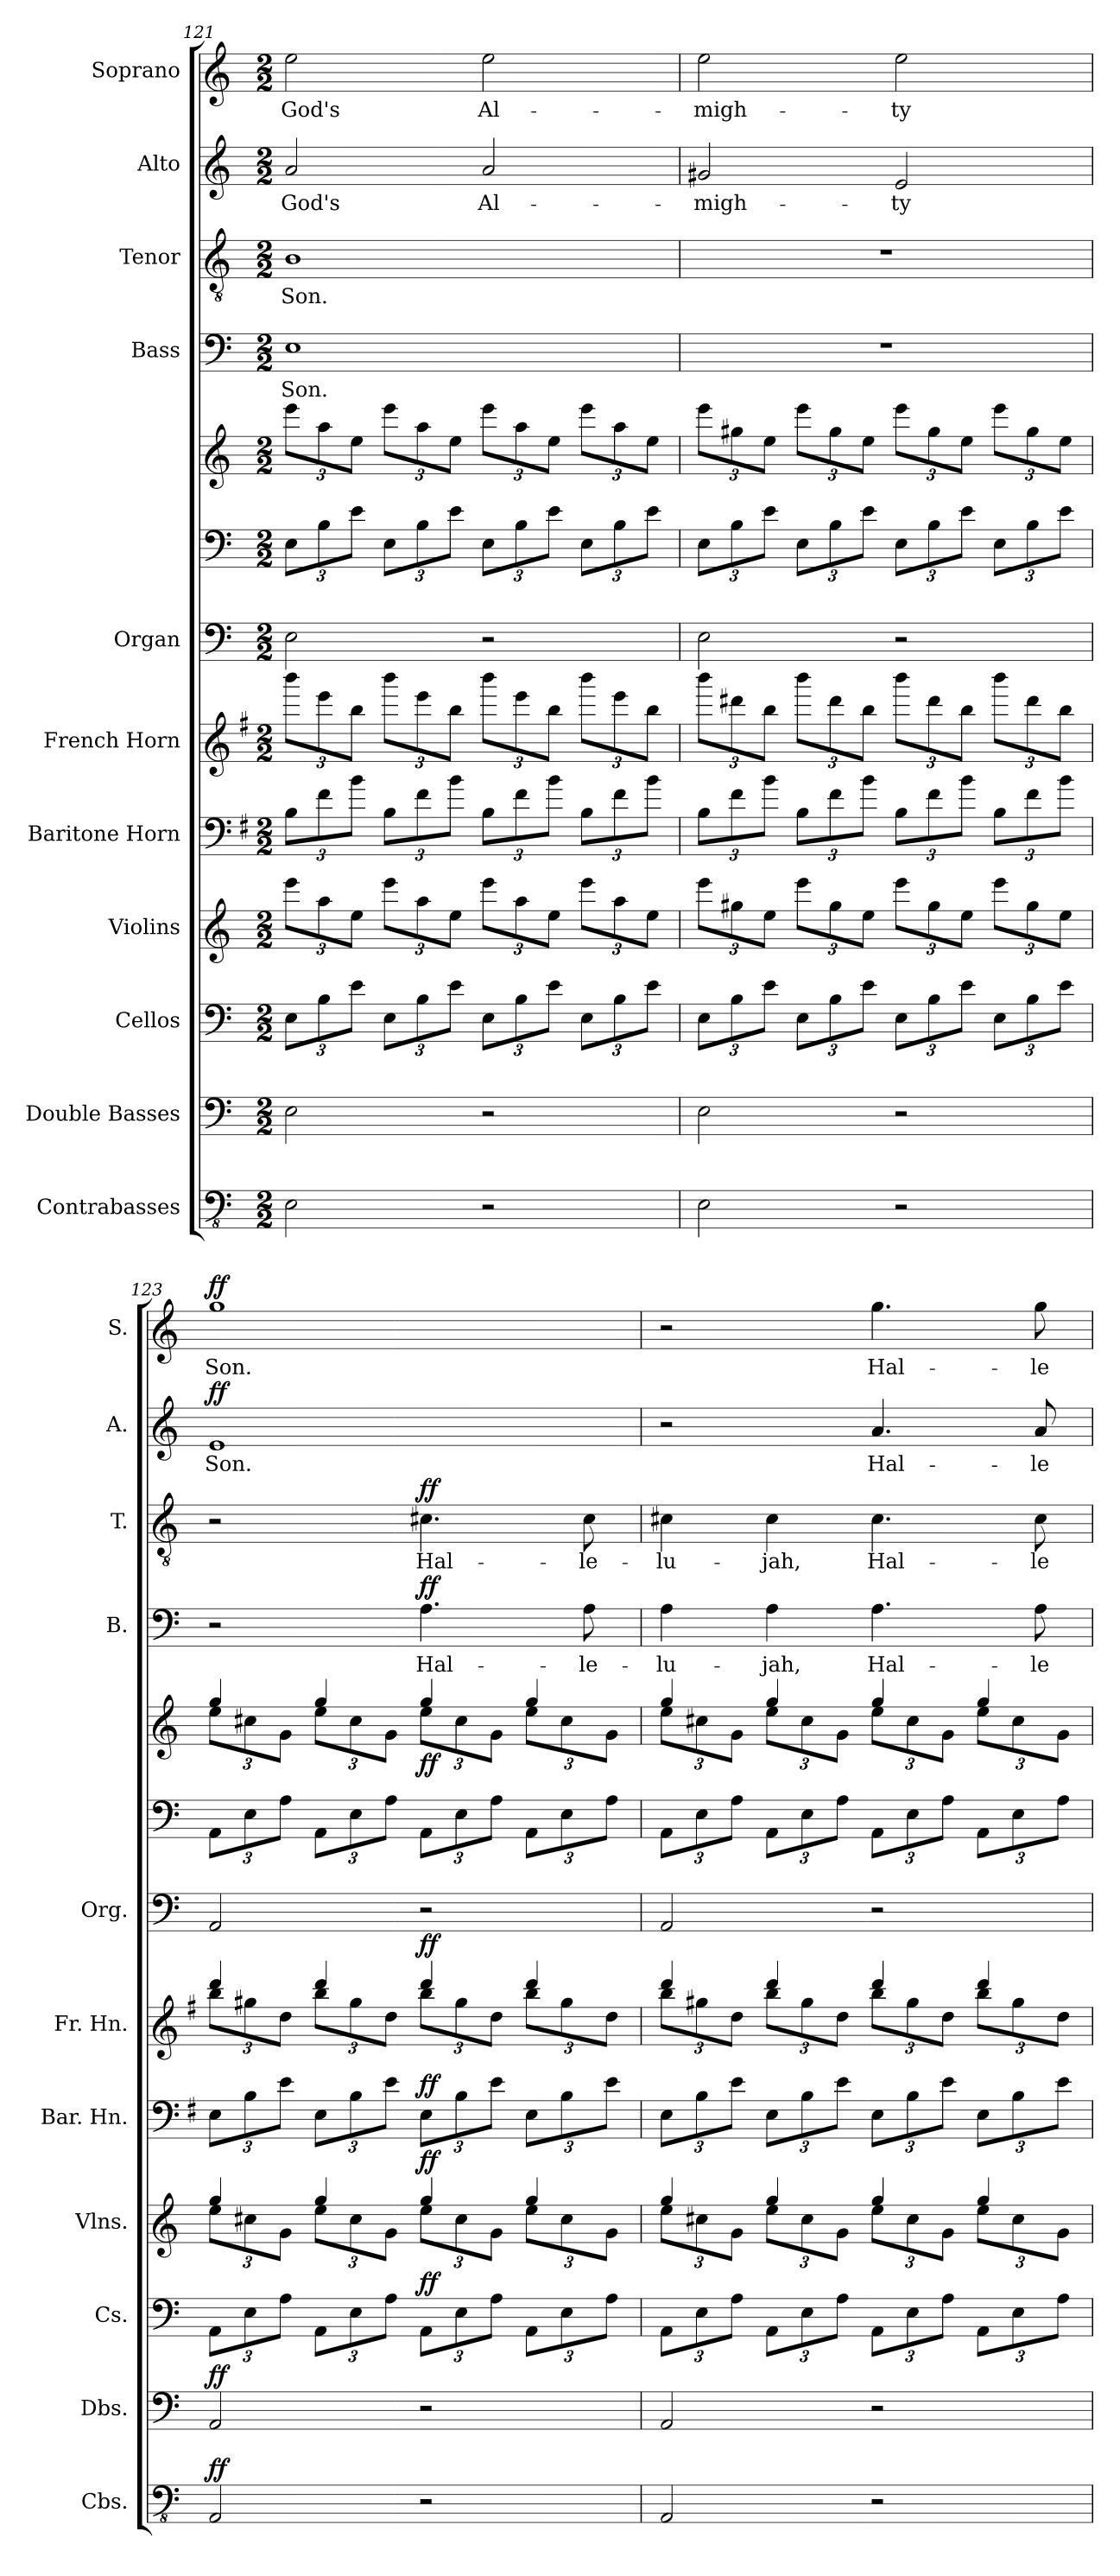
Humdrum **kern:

**kern	**dynam	**kern	**dynam	**kern	**dynam	**kern	**dynam	**kern	**dynam	**kern	**dynam	**kern	**kern	**kern	**dynam	**kern	**text	**dynam	**kern	**text	**dynam	**kern	**text	**dynam	**kern	**text	**dynam
*part11	*part11	*part10	*part10	*part9	*part9	*part8	*part8	*part7	*part7	*part6	*part6	*part5	*part5	*part5	*part5	*part4	*part4	*part4	*part3	*part3	*part3	*part2	*part2	*part2	*part1	*part1	*part1
*staff13	*staff13	*staff12	*staff12	*staff11	*staff11	*staff10	*staff10	*staff9	*staff9	*staff8	*staff8	*staff7	*staff6	*staff5	*staff5/6/7	*staff4	*staff4	*staff4	*staff3	*staff3	*staff3	*staff2	*staff2	*staff2	*staff1	*staff1	*staff1
*I"Contrabasses	*	*I"Double Basses	*	*I"Cellos	*	*I"Violins	*	*I"Baritone Horn	*	*I"French Horn	*	*I"Organ	*	*	*	*I"Bass	*	*	*I"Tenor	*	*	*I"Alto	*	*	*I"Soprano	*	*
*I'Cbs.	*	*I'Dbs.	*	*I'Cs.	*	*I'Vlns.	*	*I'Bar. Hn.	*	*I'Fr. Hn.	*	*I'Org.	*	*	*	*I'B.	*	*	*I'T.	*	*	*I'A.	*	*	*I'S.	*	*
*clefFv4	*	*clefF4	*	*clefF4	*	*clefG2	*	*clefF4	*	*clefG2	*	*clefF4	*clefF4	*clefG2	*	*clefF4	*	*	*clefGv2	*	*	*clefG2	*	*	*clefG2	*	*
*	*	*	*	*	*	*	*	*ITrd4c7	*	*ITrd4c7	*	*	*	*	*	*	*	*	*	*	*	*	*	*	*	*	*
*k[]	*	*k[]	*	*k[]	*	*k[]	*	*k[]	*	*k[]	*	*k[]	*k[]	*k[]	*	*k[]	*	*	*k[]	*	*	*k[]	*	*	*k[]	*	*
*C:	*	*C:	*	*C:	*	*C:	*	*C:	*	*C:	*	*C:	*C:	*C:	*	*C:	*	*	*C:	*	*	*C:	*	*	*C:	*	*
*M2/2	*	*M2/2	*	*M2/2	*	*M2/2	*	*M2/2	*	*M2/2	*	*M2/2	*M2/2	*M2/2	*	*M2/2	*	*	*M2/2	*	*	*M2/2	*	*	*M2/2	*	*
*	*	*	*	*Xbrackettup	*	*Xbrackettup	*	*Xbrackettup	*	*Xbrackettup	*	*	*Xbrackettup	*Xbrackettup	*	*	*	*	*	*	*	*	*	*	*	*	*
=121	=121	=121	=121	=121	=121	=121	=121	=121	=121	=121	=121	=121	=121	=121	=121	=121	=121	=121	=121	=121	=121	=121	=121	=121	=121	=121	=121
2EE\	.	2E\	.	12E\L	.	12eee\L	.	12E\L	.	12eee\L	.	2E\	12E\L	12eee\L	.	1E	Son.	.	1B	Son.	.	2a/	God's	.	2ee\	God's	.
.	.	.	.	12B\	.	12aa\	.	12B\	.	12aa\	.	.	12B\	12aa\	.	.	.	.	.	.	.	.	.	.	.	.	.
.	.	.	.	12e\J	.	12ee\J	.	12e\J	.	12ee\J	.	.	12e\J	12ee\J	.	.	.	.	.	.	.	.	.	.	.	.	.
.	.	.	.	12E\L	.	12eee\L	.	12E\L	.	12eee\L	.	.	12E\L	12eee\L	.	.	.	.	.	.	.	.	.	.	.	.	.
.	.	.	.	12B\	.	12aa\	.	12B\	.	12aa\	.	.	12B\	12aa\	.	.	.	.	.	.	.	.	.	.	.	.	.
.	.	.	.	12e\J	.	12ee\J	.	12e\J	.	12ee\J	.	.	12e\J	12ee\J	.	.	.	.	.	.	.	.	.	.	.	.	.
2r	.	2r	.	12E\L	.	12eee\L	.	12E\L	.	12eee\L	.	2r	12E\L	12eee\L	.	.	.	.	.	.	.	2a/	Al-	.	2ee\	Al-	.
.	.	.	.	12B\	.	12aa\	.	12B\	.	12aa\	.	.	12B\	12aa\	.	.	.	.	.	.	.	.	.	.	.	.	.
.	.	.	.	12e\J	.	12ee\J	.	12e\J	.	12ee\J	.	.	12e\J	12ee\J	.	.	.	.	.	.	.	.	.	.	.	.	.
.	.	.	.	12E\L	.	12eee\L	.	12E\L	.	12eee\L	.	.	12E\L	12eee\L	.	.	.	.	.	.	.	.	.	.	.	.	.
.	.	.	.	12B\	.	12aa\	.	12B\	.	12aa\	.	.	12B\	12aa\	.	.	.	.	.	.	.	.	.	.	.	.	.
.	.	.	.	12e\J	.	12ee\J	.	12e\J	.	12ee\J	.	.	12e\J	12ee\J	.	.	.	.	.	.	.	.	.	.	.	.	.
=122	=122	=122	=122	=122	=122	=122	=122	=122	=122	=122	=122	=122	=122	=122	=122	=122	=122	=122	=122	=122	=122	=122	=122	=122	=122	=122	=122
2EE\	.	2E\	.	12E\L	.	12eee\L	.	12E\L	.	12eee\L	.	2E\	12E\L	12eee\L	.	1r	.	.	1r	.	.	2g#X/	-migh-	.	2ee\	-migh-	.
.	.	.	.	12B\	.	12gg#X\	.	12B\	.	12gg#X\	.	.	12B\	12gg#X\	.	.	.	.	.	.	.	.	.	.	.	.	.
.	.	.	.	12e\J	.	12ee\J	.	12e\J	.	12ee\J	.	.	12e\J	12ee\J	.	.	.	.	.	.	.	.	.	.	.	.	.
.	.	.	.	12E\L	.	12eee\L	.	12E\L	.	12eee\L	.	.	12E\L	12eee\L	.	.	.	.	.	.	.	.	.	.	.	.	.
.	.	.	.	12B\	.	12gg#\	.	12B\	.	12gg#\	.	.	12B\	12gg#\	.	.	.	.	.	.	.	.	.	.	.	.	.
.	.	.	.	12e\J	.	12ee\J	.	12e\J	.	12ee\J	.	.	12e\J	12ee\J	.	.	.	.	.	.	.	.	.	.	.	.	.
2r	.	2r	.	12E\L	.	12eee\L	.	12E\L	.	12eee\L	.	2r	12E\L	12eee\L	.	.	.	.	.	.	.	2e/	-ty	.	2ee\	-ty	.
.	.	.	.	12B\	.	12gg#\	.	12B\	.	12gg#\	.	.	12B\	12gg#\	.	.	.	.	.	.	.	.	.	.	.	.	.
.	.	.	.	12e\J	.	12ee\J	.	12e\J	.	12ee\J	.	.	12e\J	12ee\J	.	.	.	.	.	.	.	.	.	.	.	.	.
.	.	.	.	12E\L	.	12eee\L	.	12E\L	.	12eee\L	.	.	12E\L	12eee\L	.	.	.	.	.	.	.	.	.	.	.	.	.
.	.	.	.	12B\	.	12gg#\	.	12B\	.	12gg#\	.	.	12B\	12gg#\	.	.	.	.	.	.	.	.	.	.	.	.	.
.	.	.	.	12e\J	.	12ee\J	.	12e\J	.	12ee\J	.	.	12e\J	12ee\J	.	.	.	.	.	.	.	.	.	.	.	.	.
=123	=123	=123	=123	=123	=123	=123	=123	=123	=123	=123	=123	=123	=123	=123	=123	=123	=123	=123	=123	=123	=123	=123	=123	=123	=123	=123	=123
*	*	*	*	*	*	*^	*	*	*	*^	*	*	*	*^	*	*	*	*	*	*	*	*	*	*	*	*	*
!	!LO:DY:a	!	!LO:DY:a	!	!	!	!	!	!	!	!	!	!	!	!	!	!	!	!	!	!	!	!	!	!	!	!LO:DY:a	!	!	!LO:DY:a
2AAA/	ff	2AA/	ff	12AA\L	.	4gg/	12ee\L	.	12AA\L	.	4gg/	12ee\L	.	2AA/	12AA\L	4gg/	12ee\L	.	2r	.	.	2r	.	.	1e	Son.	ff	1gg	Son.	ff
.	.	.	.	12E\	.	.	12cc#X\	.	12E\	.	.	12cc#X\	.	.	12E\	.	12cc#X\	.	.	.	.	.	.	.	.	.	.	.	.	.
.	.	.	.	12A\J	.	.	12g\J	.	12A\J	.	.	12g\J	.	.	12A\J	.	12g\J	.	.	.	.	.	.	.	.	.	.	.	.	.
.	.	.	.	12AA\L	.	4gg/	12ee\L	.	12AA\L	.	4gg/	12ee\L	.	.	12AA\L	4gg/	12ee\L	.	.	.	.	.	.	.	.	.	.	.	.	.
.	.	.	.	12E\	.	.	12cc#\	.	12E\	.	.	12cc#\	.	.	12E\	.	12cc#\	.	.	.	.	.	.	.	.	.	.	.	.	.
.	.	.	.	12A\J	.	.	12g\J	.	12A\J	.	.	12g\J	.	.	12A\J	.	12g\J	.	.	.	.	.	.	.	.	.	.	.	.	.
!	!	!	!	!	!LO:DY:a	!	!	!LO:DY:a	!	!LO:DY:a	!	!	!LO:DY:a	!	!	!	!	!LO:DY:b	!	!	!LO:DY:a	!	!	!LO:DY:a	!	!	!	!	!	!
2r	.	2r	.	12AA\L	ff	4gg/	12ee\L	ff	12AA\L	ff	4gg/	12ee\L	ff	2r	12AA\L	4gg/	12ee\L	ff	4.A\	Hal-	ff	4.c#X\	Hal-	ff	.	.	.	.	.	.
.	.	.	.	12E\	.	.	12cc#\	.	12E\	.	.	12cc#\	.	.	12E\	.	12cc#\	.	.	.	.	.	.	.	.	.	.	.	.	.
.	.	.	.	12A\J	.	.	12g\J	.	12A\J	.	.	12g\J	.	.	12A\J	.	12g\J	.	.	.	.	.	.	.	.	.	.	.	.	.
.	.	.	.	12AA\L	.	4gg/	12ee\L	.	12AA\L	.	4gg/	12ee\L	.	.	12AA\L	4gg/	12ee\L	.	.	.	.	.	.	.	.	.	.	.	.	.
.	.	.	.	12E\	.	.	12cc#\	.	12E\	.	.	12cc#\	.	.	12E\	.	12cc#\	.	.	.	.	.	.	.	.	.	.	.	.	.
.	.	.	.	.	.	.	.	.	.	.	.	.	.	.	.	.	.	.	8A\	-le-	.	8c#\	-le-	.	.	.	.	.	.	.
.	.	.	.	12A\J	.	.	12g\J	.	12A\J	.	.	12g\J	.	.	12A\J	.	12g\J	.	.	.	.	.	.	.	.	.	.	.	.	.
!!LO:PB:g=z
=124	=124	=124	=124	=124	=124	=124	=124	=124	=124	=124	=124	=124	=124	=124	=124	=124	=124	=124	=124	=124	=124	=124	=124	=124	=124	=124	=124	=124	=124	=124
2AAA/	.	2AA/	.	12AA\L	.	4gg/	12ee\L	.	12AA\L	.	4gg/	12ee\L	.	2AA/	12AA\L	4gg/	12ee\L	.	4A\	-lu-	.	4c#X\	-lu-	.	2r	.	.	2r	.	.
.	.	.	.	12E\	.	.	12cc#X\	.	12E\	.	.	12cc#X\	.	.	12E\	.	12cc#X\	.	.	.	.	.	.	.	.	.	.	.	.	.
.	.	.	.	12A\J	.	.	12g\J	.	12A\J	.	.	12g\J	.	.	12A\J	.	12g\J	.	.	.	.	.	.	.	.	.	.	.	.	.
.	.	.	.	12AA\L	.	4gg/	12ee\L	.	12AA\L	.	4gg/	12ee\L	.	.	12AA\L	4gg/	12ee\L	.	4A\	-jah,	.	4c#\	-jah,	.	.	.	.	.	.	.
.	.	.	.	12E\	.	.	12cc#\	.	12E\	.	.	12cc#\	.	.	12E\	.	12cc#\	.	.	.	.	.	.	.	.	.	.	.	.	.
.	.	.	.	12A\J	.	.	12g\J	.	12A\J	.	.	12g\J	.	.	12A\J	.	12g\J	.	.	.	.	.	.	.	.	.	.	.	.	.
2r	.	2r	.	12AA\L	.	4gg/	12ee\L	.	12AA\L	.	4gg/	12ee\L	.	2r	12AA\L	4gg/	12ee\L	.	4.A\	Hal-	.	4.c#\	Hal-	.	4.a/	Hal-	.	4.gg\	Hal-	.
.	.	.	.	12E\	.	.	12cc#\	.	12E\	.	.	12cc#\	.	.	12E\	.	12cc#\	.	.	.	.	.	.	.	.	.	.	.	.	.
.	.	.	.	12A\J	.	.	12g\J	.	12A\J	.	.	12g\J	.	.	12A\J	.	12g\J	.	.	.	.	.	.	.	.	.	.	.	.	.
.	.	.	.	12AA\L	.	4gg/	12ee\L	.	12AA\L	.	4gg/	12ee\L	.	.	12AA\L	4gg/	12ee\L	.	.	.	.	.	.	.	.	.	.	.	.	.
.	.	.	.	12E\	.	.	12cc#\	.	12E\	.	.	12cc#\	.	.	12E\	.	12cc#\	.	.	.	.	.	.	.	.	.	.	.	.	.
.	.	.	.	.	.	.	.	.	.	.	.	.	.	.	.	.	.	.	8A\	-le-	.	8c#\	-le-	.	8a/	-le-	.	8gg\	-le-	.
.	.	.	.	12A\J	.	.	12g\J	.	12A\J	.	.	12g\J	.	.	12A\J	.	12g\J	.	.	.	.	.	.	.	.	.	.	.	.	.
*	*	*	*	*	*	*v	*v	*	*	*	*v	*v	*	*	*	*v	*v	*	*	*	*	*	*	*	*	*	*	*	*	*
=	=	=	=	=	=	=	=	=	=	=	=	=	=	=	=	=	=	=	=	=	=	=	=	=	=	=	=
*-	*-	*-	*-	*-	*-	*-	*-	*-	*-	*-	*-	*-	*-	*-	*-	*-	*-	*-	*-	*-	*-	*-	*-	*-	*-	*-	*-
